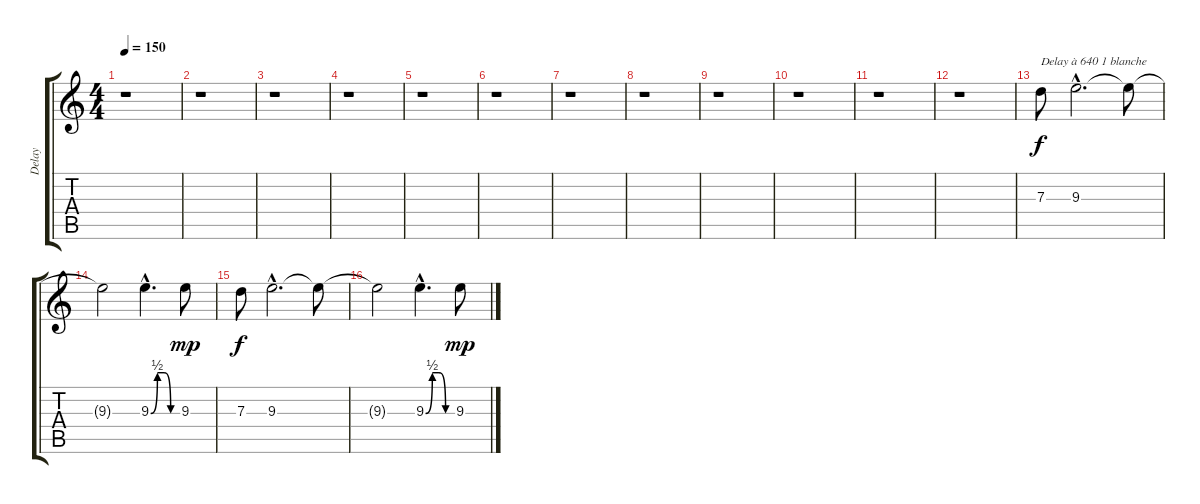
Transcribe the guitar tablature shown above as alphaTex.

\track ("Delay" "Delay") {instrument distortionguitar}
\staff {score tabs}
\tuning (E4 B3 G3 D3 A2 E2) {hide}
\ts (4 4)
\tempo 150
\clef g2
\ks c
r.1{dy f} |
r.1 |
r.1 |
r.1 |
r.1 |
r.1 |
r.1 |
r.1 |
r.1 |
r.1 |
r.1 |
r.1 |
7.3.8{txt "Delay à 640 1 blanche"} 9.3{hac}.2{d} 9.3{t}.8 |
9.3{t}.2 9.3{be (custom 0 0 15 2 30 2 45 0 60 0) hac}.4{d} 9.3.8{dy mp} |
7.3.8{dy f} 9.3{hac}.2{d} 9.3{t}.8 |
9.3{t}.2 9.3{be (custom 0 0 15 2 30 2 45 0 60 0) hac}.4{d} 9.3.8{dy mp}
